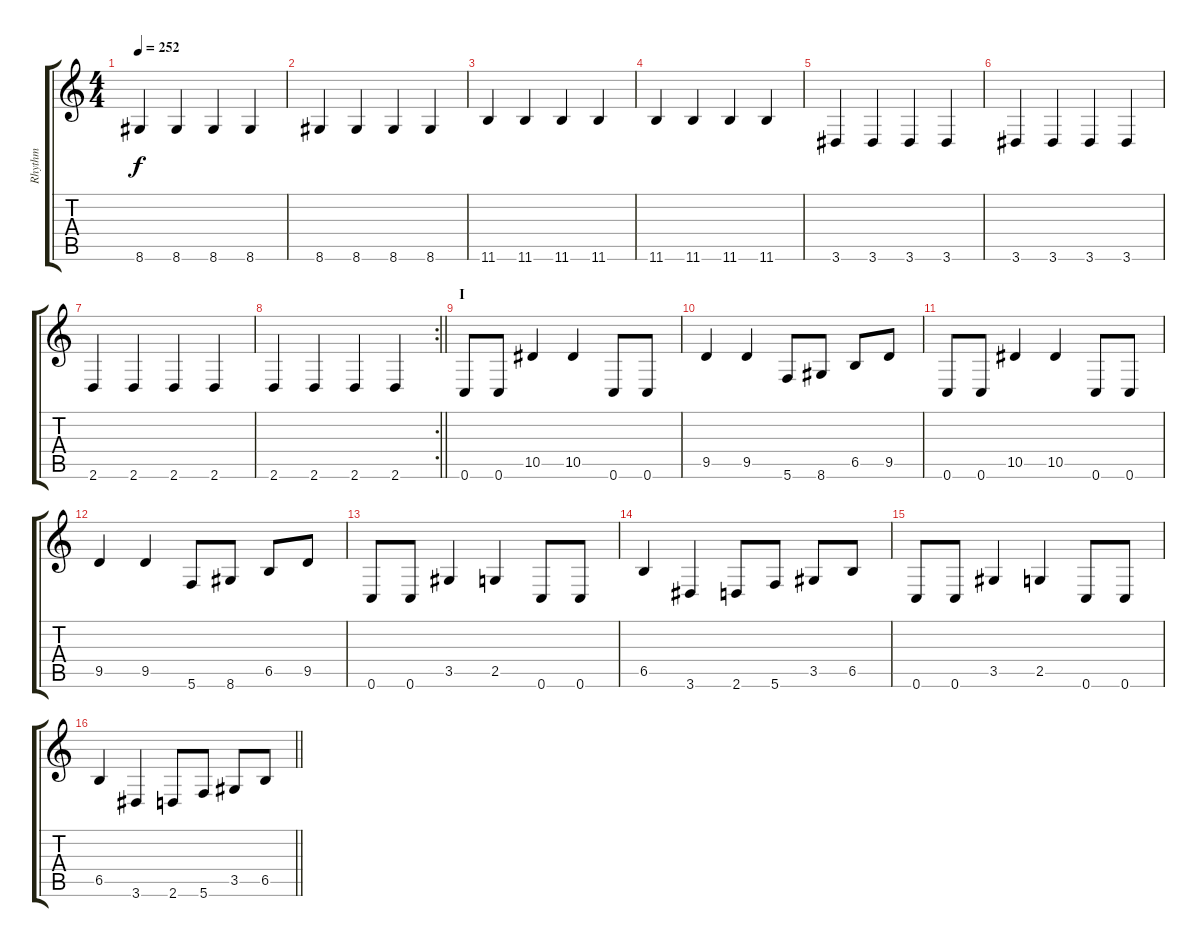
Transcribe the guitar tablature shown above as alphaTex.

\track ("Rhythm" "Rhythm") {instrument distortionguitar}
\staff {score tabs}
\tuning (C4 G3 Eb3 Bb2 F2 C2) {hide}
\ts (4 4)
\tempo 252
\clef g2
\ks c
8.6.4{dy f} 8.6.4 8.6.4 8.6.4 |
8.6.4 8.6.4 8.6.4 8.6.4 |
11.6.4 11.6.4 11.6.4 11.6.4 |
11.6.4 11.6.4 11.6.4 11.6.4 |
3.6.4 3.6.4 3.6.4 3.6.4 |
3.6.4 3.6.4 3.6.4 3.6.4 |
2.6.4 2.6.4 2.6.4 2.6.4 |
\rc 2
\barLineRight lightlight
2.6.4 2.6.4 2.6.4 2.6.4 |
\section ("" "I")
0.6.8 0.6.8 10.5.4 10.5.4 0.6.8 0.6.8 |
9.5.4 9.5.4 5.6.8 8.6.8 6.5.8 9.5.8 |
0.6.8 0.6.8 10.5.4 10.5.4 0.6.8 0.6.8 |
9.5.4 9.5.4 5.6.8 8.6.8 6.5.8 9.5.8 |
0.6.8 0.6.8 3.5.4 2.5.4 0.6.8 0.6.8 |
6.5.4 3.6.4 2.6.8 5.6.8 3.5.8 6.5.8 |
0.6.8 0.6.8 3.5.4 2.5.4 0.6.8 0.6.8 |
\barLineRight lightlight
6.5.4 3.6.4 2.6.8 5.6.8 3.5.8 6.5.8
